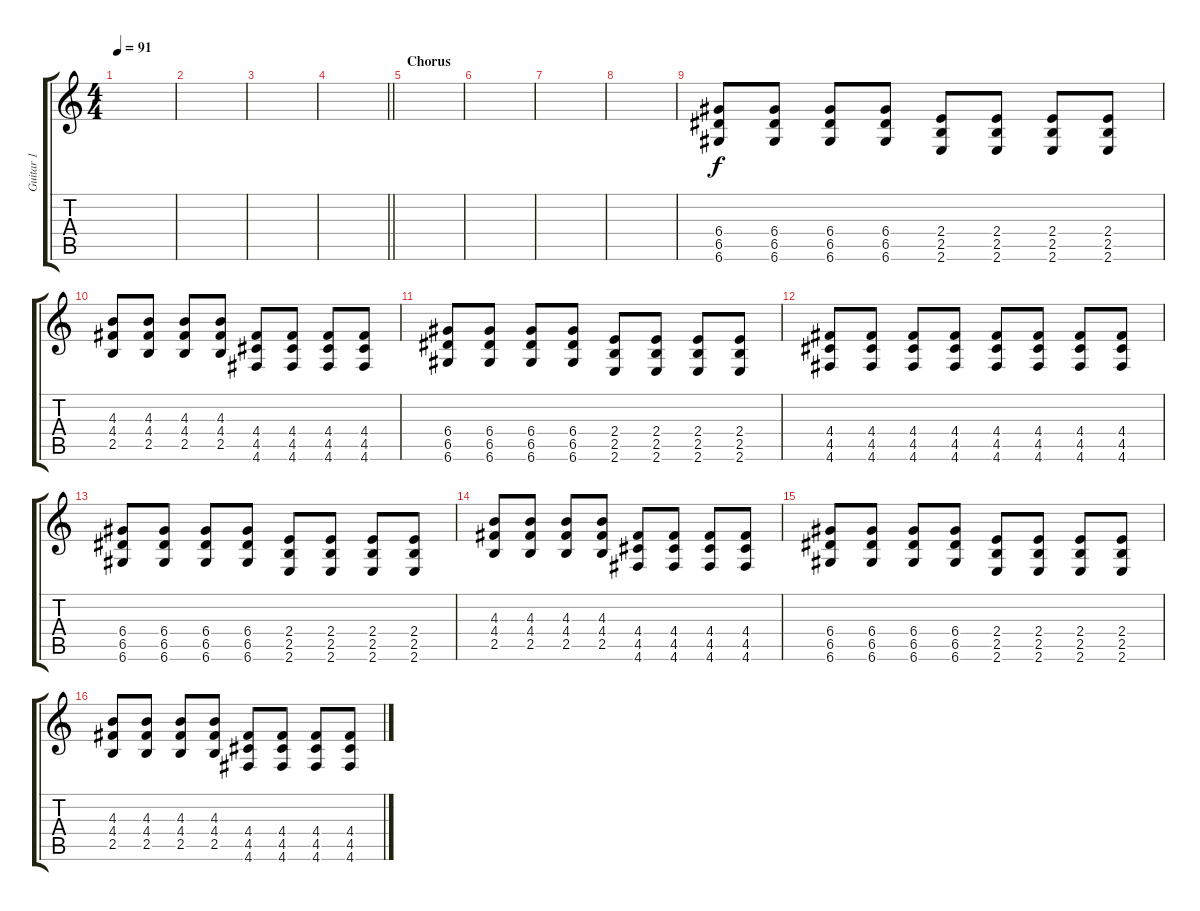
\track ("Guitar 1" "Guitar 1") {instrument electricguitarclean}
\staff {score tabs}
\tuning (E4 B3 G3 D3 A2 D2) {hide}
\ts (4 4)
\tempo 91
\clef g2
\ks c
|
|
|
\barLineRight lightlight
|
\section ("" "Chorus")
|
|
|
|
(6.4 6.5 6.6).8{dy f} (6.4 6.5 6.6).8 (6.4 6.5 6.6).8 (6.4 6.5 6.6).8 (2.4 2.5 2.6).8 (2.4 2.5 2.6).8 (2.4 2.5 2.6).8 (2.4 2.5 2.6).8 |
(4.3 4.4 2.5).8 (4.3 4.4 2.5).8 (4.3 4.4 2.5).8 (4.3 4.4 2.5).8 (4.4 4.5 4.6).8 (4.4 4.5 4.6).8 (4.4 4.5 4.6).8 (4.4 4.5 4.6).8 |
(6.4 6.5 6.6).8 (6.4 6.5 6.6).8 (6.4 6.5 6.6).8 (6.4 6.5 6.6).8 (2.4 2.5 2.6).8 (2.4 2.5 2.6).8 (2.4 2.5 2.6).8 (2.4 2.5 2.6).8 |
(4.4 4.5 4.6).8 (4.4 4.5 4.6).8 (4.4 4.5 4.6).8 (4.4 4.5 4.6).8 (4.4 4.5 4.6).8 (4.4 4.5 4.6).8 (4.4 4.5 4.6).8 (4.4 4.5 4.6).8 |
(6.4 6.5 6.6).8 (6.4 6.5 6.6).8 (6.4 6.5 6.6).8 (6.4 6.5 6.6).8 (2.4 2.5 2.6).8 (2.4 2.5 2.6).8 (2.4 2.5 2.6).8 (2.4 2.5 2.6).8 |
(4.3 4.4 2.5).8 (4.3 4.4 2.5).8 (4.3 4.4 2.5).8 (4.3 4.4 2.5).8 (4.4 4.5 4.6).8 (4.4 4.5 4.6).8 (4.4 4.5 4.6).8 (4.4 4.5 4.6).8 |
(6.4 6.5 6.6).8 (6.4 6.5 6.6).8 (6.4 6.5 6.6).8 (6.4 6.5 6.6).8 (2.4 2.5 2.6).8 (2.4 2.5 2.6).8 (2.4 2.5 2.6).8 (2.4 2.5 2.6).8 |
(4.3 4.4 2.5).8 (4.3 4.4 2.5).8 (4.3 4.4 2.5).8 (4.3 4.4 2.5).8 (4.4 4.5 4.6).8 (4.4 4.5 4.6).8 (4.4 4.5 4.6).8 (4.4 4.5 4.6).8
